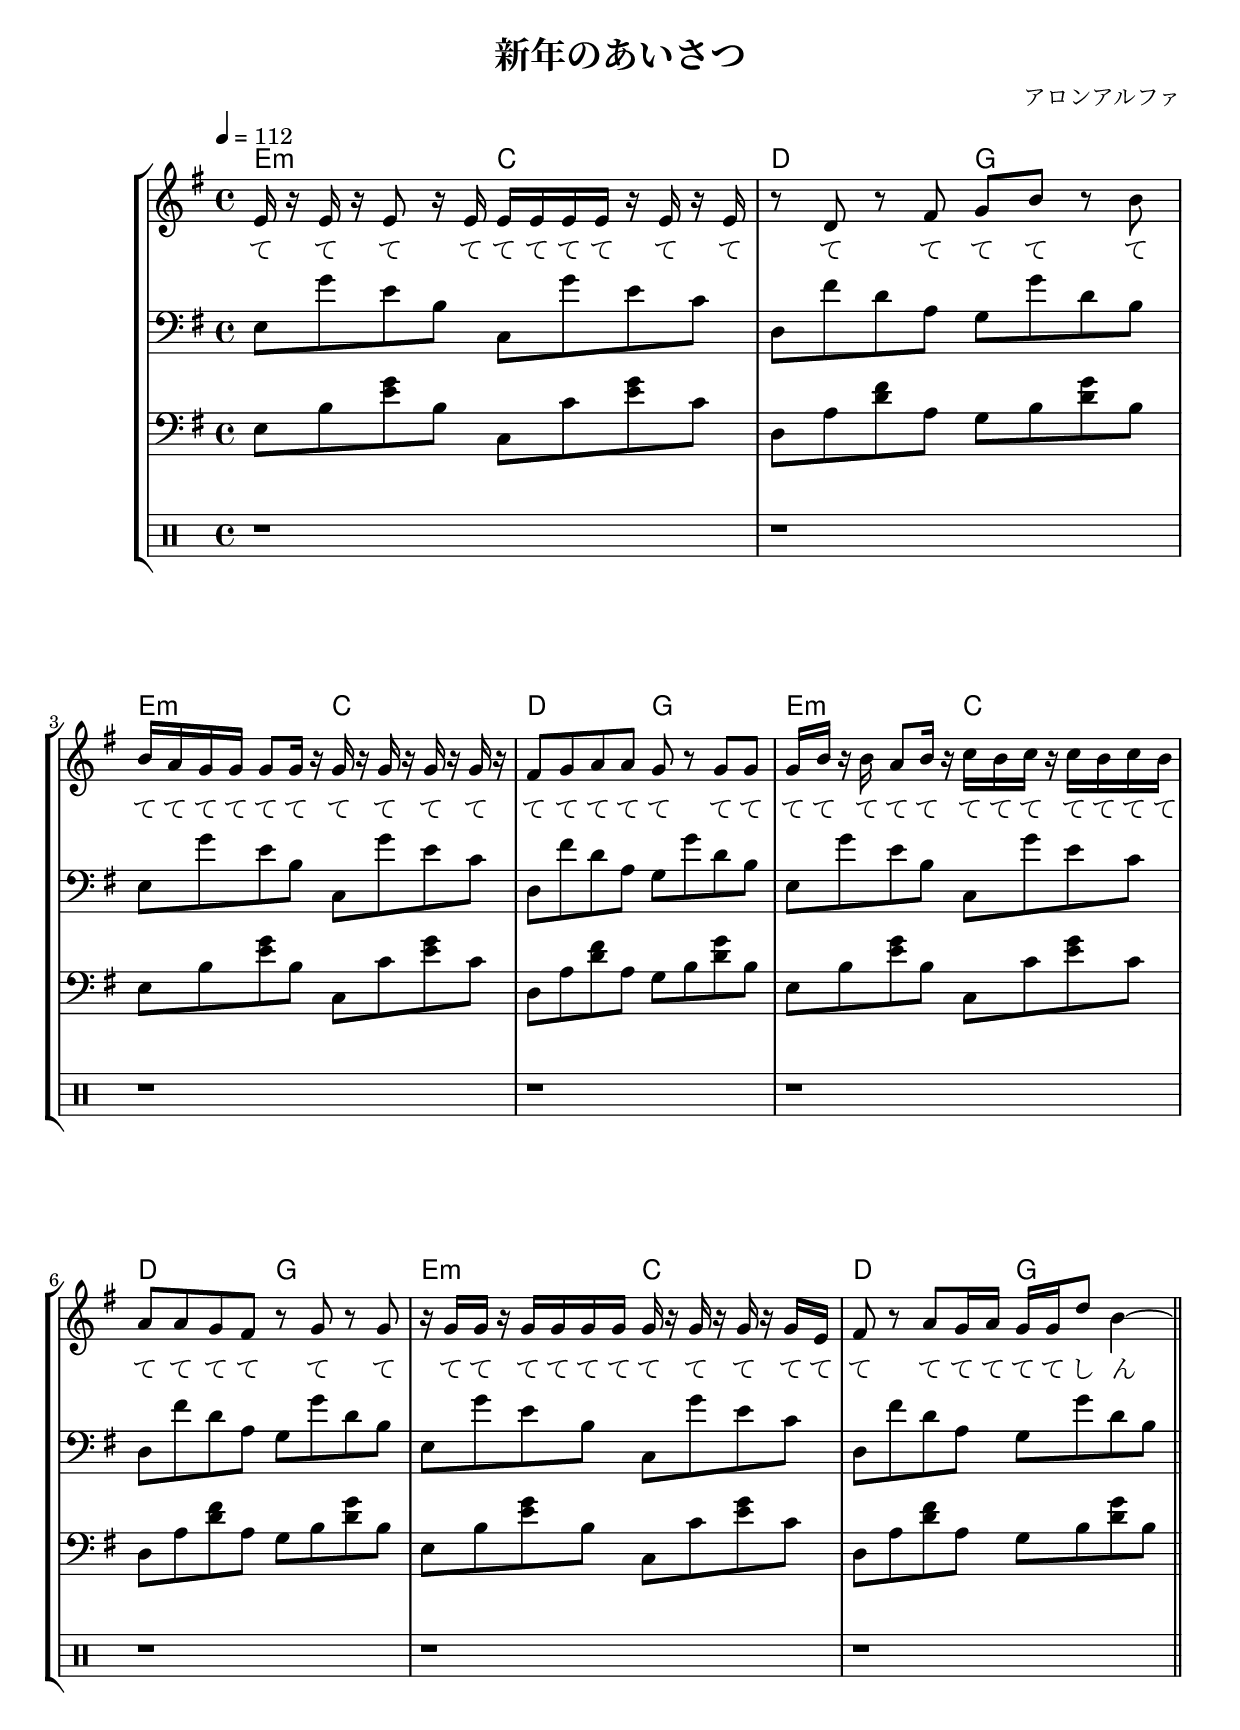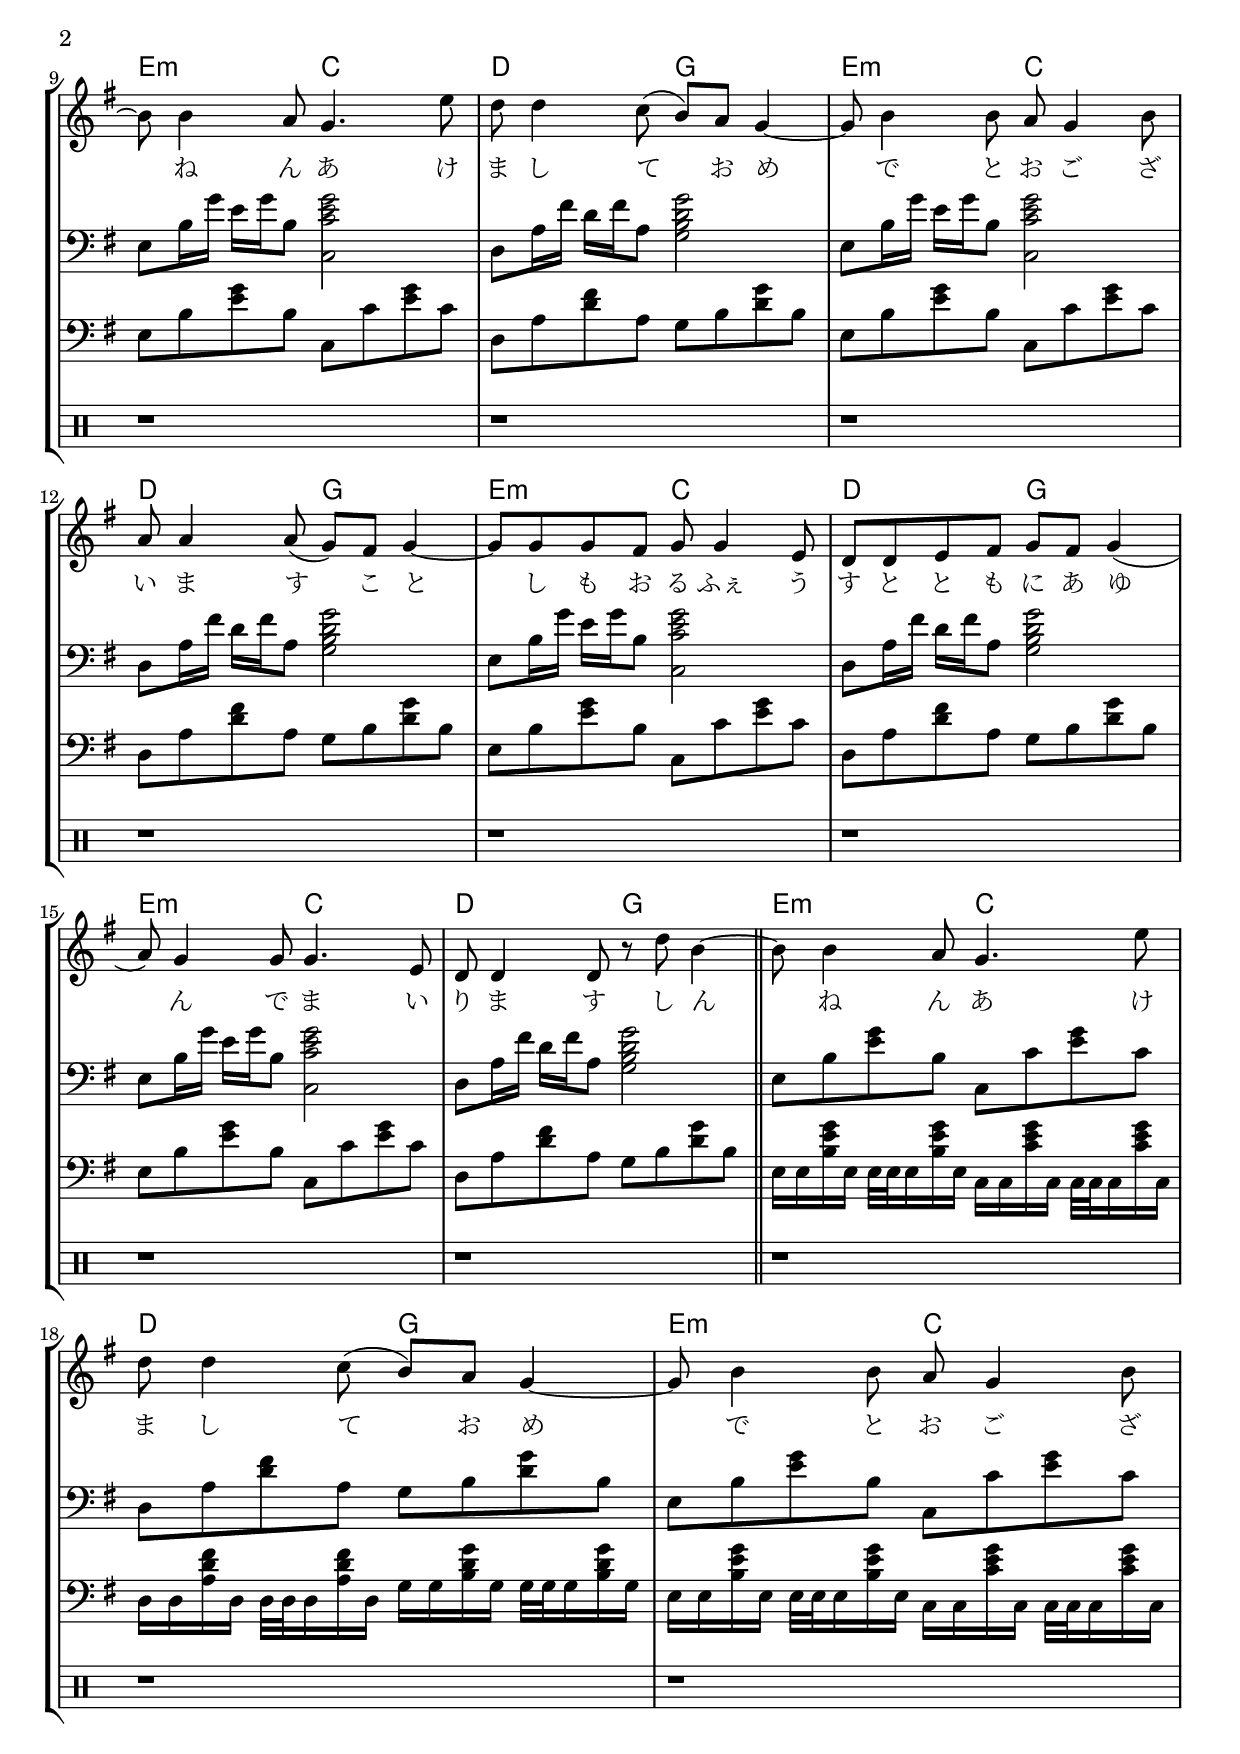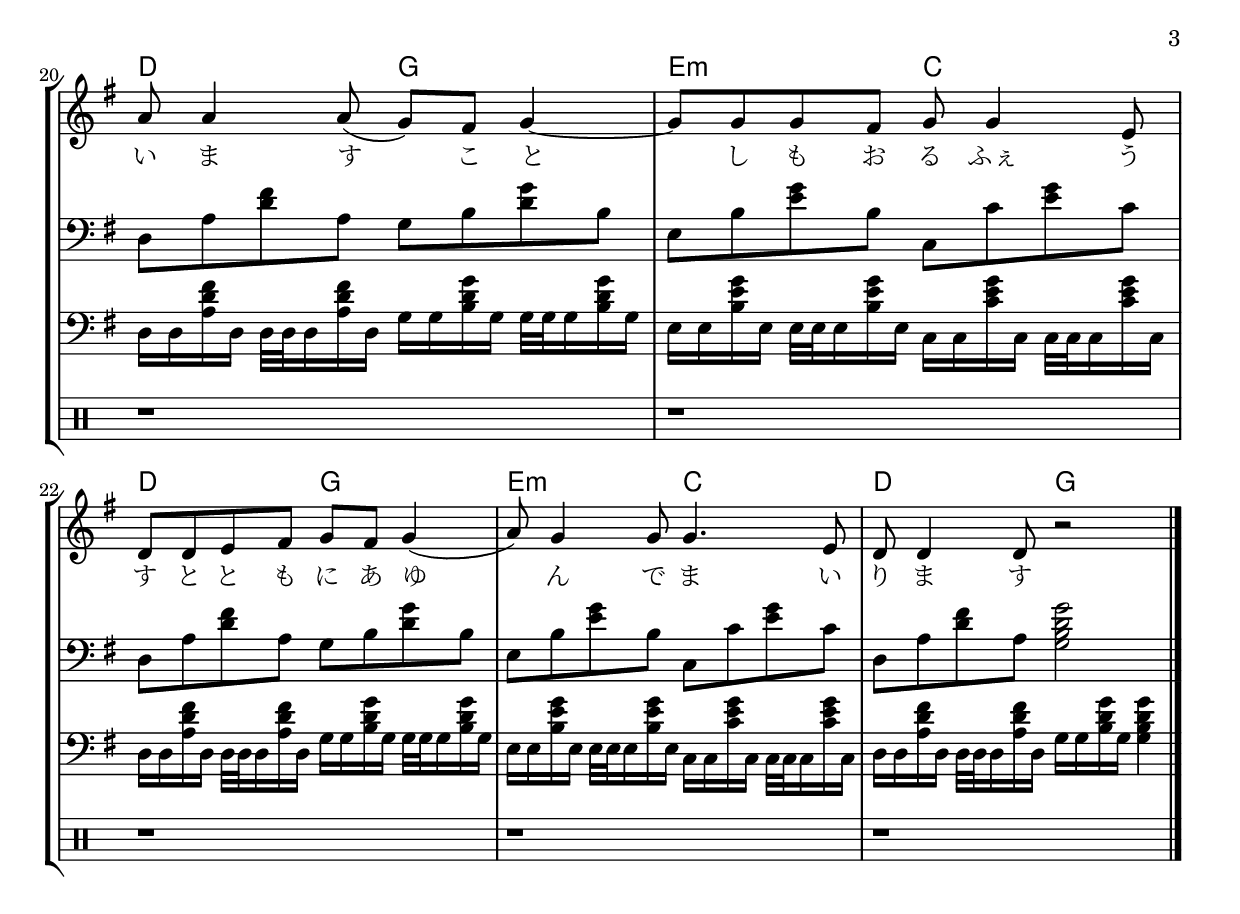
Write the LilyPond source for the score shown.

\version "2.12.1"

\header {
	title = \markup {新年のあいさつ}
	composer = \markup \center-column {アロンアルファ}
}

harmony = \chordmode {
	e2:m c d g e:m c d g e:m c d g e:m c d g 

	e:m c d g e:m c d g e:m c d g e:m c d g 

	e:m c d g e:m c d g e:m c d g e:m c d g 
}

melody = {
	\set Staff.midiInstrument = #"Koto"
		\key g \major
	\tempo 4 = 112
e'16  r16  e'16  r16  e'8  r16  e'16  e'16  e'16  e'16  e'16  r16  e'16  r16  e'16 
	r8  d'8  r8  fis'8  g'8  b'8  r8  b'8 
	b'16  a'16  g'16  g'16  g'8  g'16  r16  g'16  r16  g'16  r16  g'16  r16  g'16  r16 
	fis'8  g'8  a'8  a'8  g'8  r8  g'8  g'8 
	g'16  b'16  r16  b'16  a'8  b'16  r16  c''16  b'16  c''16  r16  c''16  b'16  c''16  b'16 
	a'8  a'8  g'8  fis'8  r8  g'8  r8  g'8 
	r16  g'16  g'16  r16  g'16  g'16  g'16  g'16  g'16  r16  g'16  r16  g'16  r16  g'16  e'16 
	fis'8  r8  a'8  g'16  a'16  g'16  g'16  	\set Staff.midiInstrument = #"fss0.37"
	d''8  b'4~ 
	b'8  b'4  a'8  g'4.  e''8 
	d''8  d''4  c''8  (b'8)  a'8  g'4~ 
	g'8  b'4  b'8  a'8  g'4  b'8 
	a'8  a'4  a'8  (g'8)  fis'8  g'4~ 
	g'8  g'8  g'8  fis'8  g'8  g'4  e'8 
	d'8  d'8  e'8  fis'8  g'8  fis'8  g'4 
	(a'8)  g'4  g'8  g'4.  e'8 
	d'8  d'4  d'8  	r8 	\set Staff.midiInstrument = #"Shamisen"
	d''8  b'4~ 
	b'8  b'4  a'8  g'4.  e''8 
	d''8  d''4  c''8  (b'8)  a'8  g'4~ 
	g'8  b'4  b'8  a'8  g'4  b'8 
	a'8  a'4  a'8  (g'8)  fis'8  g'4~ 
	g'8  g'8  g'8  fis'8  g'8  g'4  e'8 
	d'8  d'8  e'8  fis'8  g'8  fis'8  g'4 
	(a'8)  g'4  g'8  g'4.  e'8 
	d'8  d'4  d'8  	r2 	\bar "|."
}

words = \lyricmode {
	て  て  て  て  て  て  て  て  て  て  て  て  て  て  て  て  て  て  て  て  て  て  て  て  て  て  て  て  て  て  て  て  て  て  て  て  て  て  て  て  て  て  て  て  て  て  て  て  て  て  て  て  て  て  て  て  て  て  て  て  て  て  て  て  て  て  て  
	し  ん  ね  ん  あ  け  ま  し  て  お  め  で  と  お  ご  ざ  い  ま  す  こ  と  し  も  お  る  ふぇ  う  す  と  と  も  に  あ  ゆ  ん  で  ま  い  り  ま  す  
	し  ん  ね  ん  あ  け  ま  し  て  お  め  で  と  お  ご  ざ  い  ま  す  こ  と  し  も  お  る  ふぇ  う  す  と  と  も  に  あ  ゆ  ん  で  ま  い  り  ま  す  
}

tempochange = {
	\tempo 4 = 112
	r1 | r1 | r1 | r1 | r1 | r1 | r1 | r1 \bar "||"
	\tempo 4 = 112
	r1 | r1 | r1 | r1 | r1 | r1 | r1 | r1 \bar "||"
	\tempo 4 = 112
	r1 | r1 | r1 | r1 | r1 | r1 | r1 | r1 \bar "|."
}

mainacc = {
	\clef bass
	\set Staff.midiInstrument = #"Koto"
	\key g \major
	\tempo 4 = 112
	e8 g' e' b
	c8 g' e' c'
	d8 fis' d' a
	g8 g' d' b
	e8 g' e' b
	c8 g' e' c'
	d8 fis' d' a
	g8 g' d' b
	e8 g' e' b
	c8 g' e' c'
	d8 fis' d' a
	g8 g' d' b
	e8 g' e' b
	c8 g' e' c'
	d8 fis' d' a
	g8 g' d' b
	\bar "||"

	\set Staff.midiInstrument = #"Koto"
	e8 b16 g' e' g' b8
	<c c' e' g'>2
	d8 a16 fis' d' fis' a8
	<g b d' g'>2
	e8 b16 g' e' g' b8
	<c c' e' g'>2
	d8 a16 fis' d' fis' a8
	<g b d' g'>2
	e8 b16 g' e' g' b8
	<c c' e' g'>2
	d8 a16 fis' d' fis' a8
	<g b d' g'>2
	e8 b16 g' e' g' b8
	<c c' e' g'>2
	d8 a16 fis' d' fis' a8
	<g b d' g'>2
	\bar "||"

	\set Staff.midiInstrument = #"Koto"
	e8 b <e' g'> b
	c8 c' <e' g'> c'
	d8 a <d' fis'> a
	g8 b <d' g'> b
	e8 b <e' g'> b
	c8 c' <e' g'> c'
	d8 a <d' fis'> a
	g8 b <d' g'> b
	e8 b <e' g'> b
	c8 c' <e' g'> c'
	d8 a <d' fis'> a
	g8 b <d' g'> b
	e8 b <e' g'> b
	c8 c' <e' g'> c'
	d8 a <d' fis'> a
	<g b d' g'>2
	\bar "|."
}

subacc = {
	\clef bass
	\set Staff.midiInstrument = #"Shakuhachi"
	\key g \major
	\tempo 4 = 112
	e8 b <e' g'> b
	c8 c' <e' g'> c'
	d8 a <d' fis'> a
	g8 b <d' g'> b
	e8 b <e' g'> b
	c8 c' <e' g'> c'
	d8 a <d' fis'> a
	g8 b <d' g'> b
	e8 b <e' g'> b
	c8 c' <e' g'> c'
	d8 a <d' fis'> a
	g8 b <d' g'> b
	e8 b <e' g'> b
	c8 c' <e' g'> c'
	d8 a <d' fis'> a
	g8 b <d' g'> b
	\bar "||"

	\set Staff.midiInstrument = #"Shakuhachi"
	e8 b <e' g'> b
	c8 c' <e' g'> c'
	d8 a <d' fis'> a
	g8 b <d' g'> b
	e8 b <e' g'> b
	c8 c' <e' g'> c'
	d8 a <d' fis'> a
	g8 b <d' g'> b
	e8 b <e' g'> b
	c8 c' <e' g'> c'
	d8 a <d' fis'> a
	g8 b <d' g'> b
	e8 b <e' g'> b
	c8 c' <e' g'> c'
	d8 a <d' fis'> a
	g8 b <d' g'> b
	\bar "||"

	\set Staff.midiInstrument = #"Shakuhachi"
	e16 e16 <b e' g'>16 e16   e32 e32 e16 <b e' g'>16 e16
	c16 c16 <c' e' g'>16 c16   c32 c32 c16 <c' e' g'>16 c16
	d16 d16 <a d' fis'>16 d16   d32 d32 d16 <a d' fis'>16 d16
	g16 g16 <b d' g'>16 g16   g32 g32 g16 <b d' g'>16 g16
	e16 e16 <b e' g'>16 e16   e32 e32 e16 <b e' g'>16 e16
	c16 c16 <c' e' g'>16 c16   c32 c32 c16 <c' e' g'>16 c16
	d16 d16 <a d' fis'>16 d16   d32 d32 d16 <a d' fis'>16 d16
	g16 g16 <b d' g'>16 g16   g32 g32 g16 <b d' g'>16 g16
	e16 e16 <b e' g'>16 e16   e32 e32 e16 <b e' g'>16 e16
	c16 c16 <c' e' g'>16 c16   c32 c32 c16 <c' e' g'>16 c16
	d16 d16 <a d' fis'>16 d16   d32 d32 d16 <a d' fis'>16 d16
	g16 g16 <b d' g'>16 g16   g32 g32 g16 <b d' g'>16 g16
	e16 e16 <b e' g'>16 e16   e32 e32 e16 <b e' g'>16 e16
	c16 c16 <c' e' g'>16 c16   c32 c32 c16 <c' e' g'>16 c16
	d16 d16 <a d' fis'>16 d16   d32 d32 d16 <a d' fis'>16 d16
	g16 g16 <b d' g'>16 g16 <g b d' g'>4
	\bar "|."
}

percA = {
	\drummode {
	r1 |r1 |r1 |r1 |r1 |r1 |r1 |r1 \bar "||"
	r1 |r1 |r1 |r1 |r1 |r1 |r1 |r1 \bar "||"
	r1 |r1 |r1 |r1 |r1 |r1 |r1 |r1 \bar "|."
	}
}

percB = {
	\drummode {
	r1 |r1 |r1 |r1 |r1 |r1 |r1 |r1 \bar "||"
	r1 |r1 |r1 |r1 |r1 |r1 |r1 |r1 \bar "||"
	r1 |r1 |r1 |r1 |r1 |r1 |r1 |r1 \bar "|."
	}
}

percC = {
	\drummode {
	r1 |r1 |r1 |r1 |r1 |r1 |r1 |r1 \bar "||"
	r1 |r1 |r1 |r1 |r1 |r1 |r1 |r1 \bar "||"
	r1 |r1 |r1 |r1 |r1 |r1 |r1 |r1 \bar "|."
	}
}

percD = {
	\drummode {
	r1 |r1 |r1 |r1 |r1 |r1 |r1 |r1 \bar "||"
	r1 |r1 |r1 |r1 |r1 |r1 |r1 |r1 \bar "||"
	r1 |r1 |r1 |r1 |r1 |r1 |r1 |r1 \bar "|."
	}
}

percE = {
	\drummode {
	r1 |r1 |r1 |r1 |r1 |r1 |r1 |r1 \bar "||"
	r1 |r1 |r1 |r1 |r1 |r1 |r1 |r1 \bar "||"
	r1 |r1 |r1 |r1 |r1 |r1 |r1 |r1 \bar "|."
	}
}

\score {
	<<
		\new StaffGroup <<
			\new ChordNames {\harmony}
			\new Voice = "melody" {\melody}
			\new Lyrics \lyricsto "melody" \words
			\new Staff = "mainacc" {\mainacc}
			\new Staff = "subacc" {\subacc}
			\new DrumStaff <<
				\new DrumVoice {\percA}
				\new DrumVoice {\percB}
				\new DrumVoice {\percC}
				\new DrumVoice {\percD}
				\new DrumVoice {\percE}
			>>
		>>
	>>
	\layout { }
}
